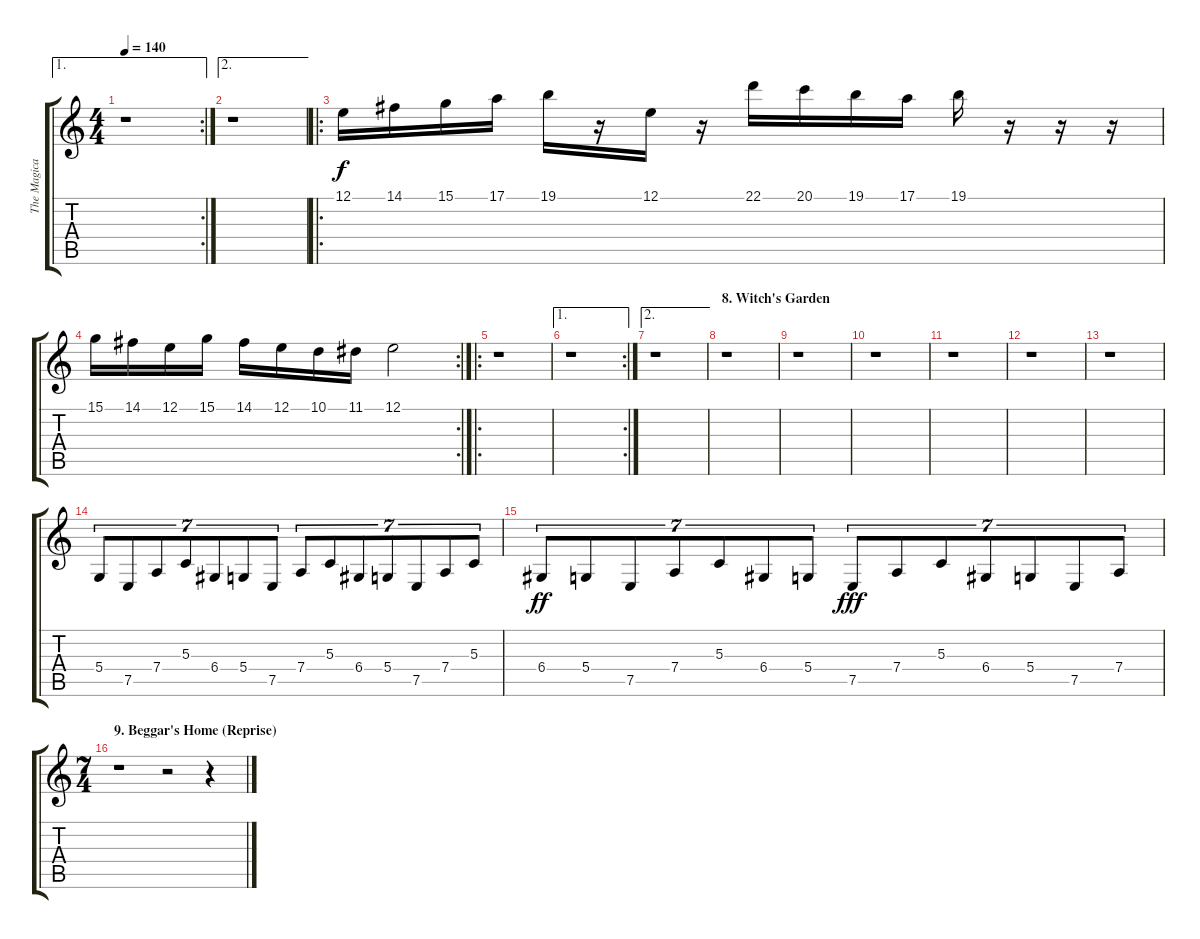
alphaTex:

\track ("The Magical Garden" "The Magica") {instrument orchestralharp}
\staff {score tabs}
\tuning (E4 B3 G3 D3 A2 E2) {hide}
\ae 1
\rc 2
\ts (4 4)
\tempo 140
\clef g2
\ks c
r.1{dy f} |
\ae 2
r.1 |
\ro
12.1.16 14.1.16 15.1.16 17.1.16 19.1.16 r.16 12.1.16 r.16 22.1.16 20.1.16 19.1.16 17.1.16 19.1.16 r.16 r.16 r.16 |
\rc 2
15.1.16 14.1.16 12.1.16 15.1.16 14.1.16 12.1.16 10.1.16 11.1.16 12.1.2 |
\ro
r.1 |
\ae 1
\rc 2
r.1 |
\ae 2
r.1 |
\section ("" "8. Witch's Garden")
r.1 |
r.1 |
r.1 |
r.1 |
r.1 |
r.1 |
5.4.8{tu (7 4)} 7.5.8{tu (7 4)} 7.4.8{tu (7 4)} 5.3.8{tu (7 4)} 6.4.8{tu (7 4)} 5.4.8{tu (7 4)} 7.5.8{tu (7 4)} 7.4.8{tu (7 4)} 5.3.8{tu (7 4)} 6.4.8{tu (7 4)} 5.4.8{tu (7 4)} 7.5.8{tu (7 4)} 7.4.8{tu (7 4)} 5.3.8{tu (7 4)} |
6.4.8{tu (7 4) dy ff} 5.4.8{tu (7 4)} 7.5.8{tu (7 4)} 7.4.8{tu (7 4)} 5.3.8{tu (7 4)} 6.4.8{tu (7 4)} 5.4.8{tu (7 4)} 7.5.8{tu (7 4) dy fff} 7.4.8{tu (7 4)} 5.3.8{tu (7 4)} 6.4.8{tu (7 4)} 5.4.8{tu (7 4)} 7.5.8{tu (7 4)} 7.4.8{tu (7 4)} |
\ts (7 4)
\section ("" "9. Beggar's Home (Reprise)")
r.1 r.2 r.4
